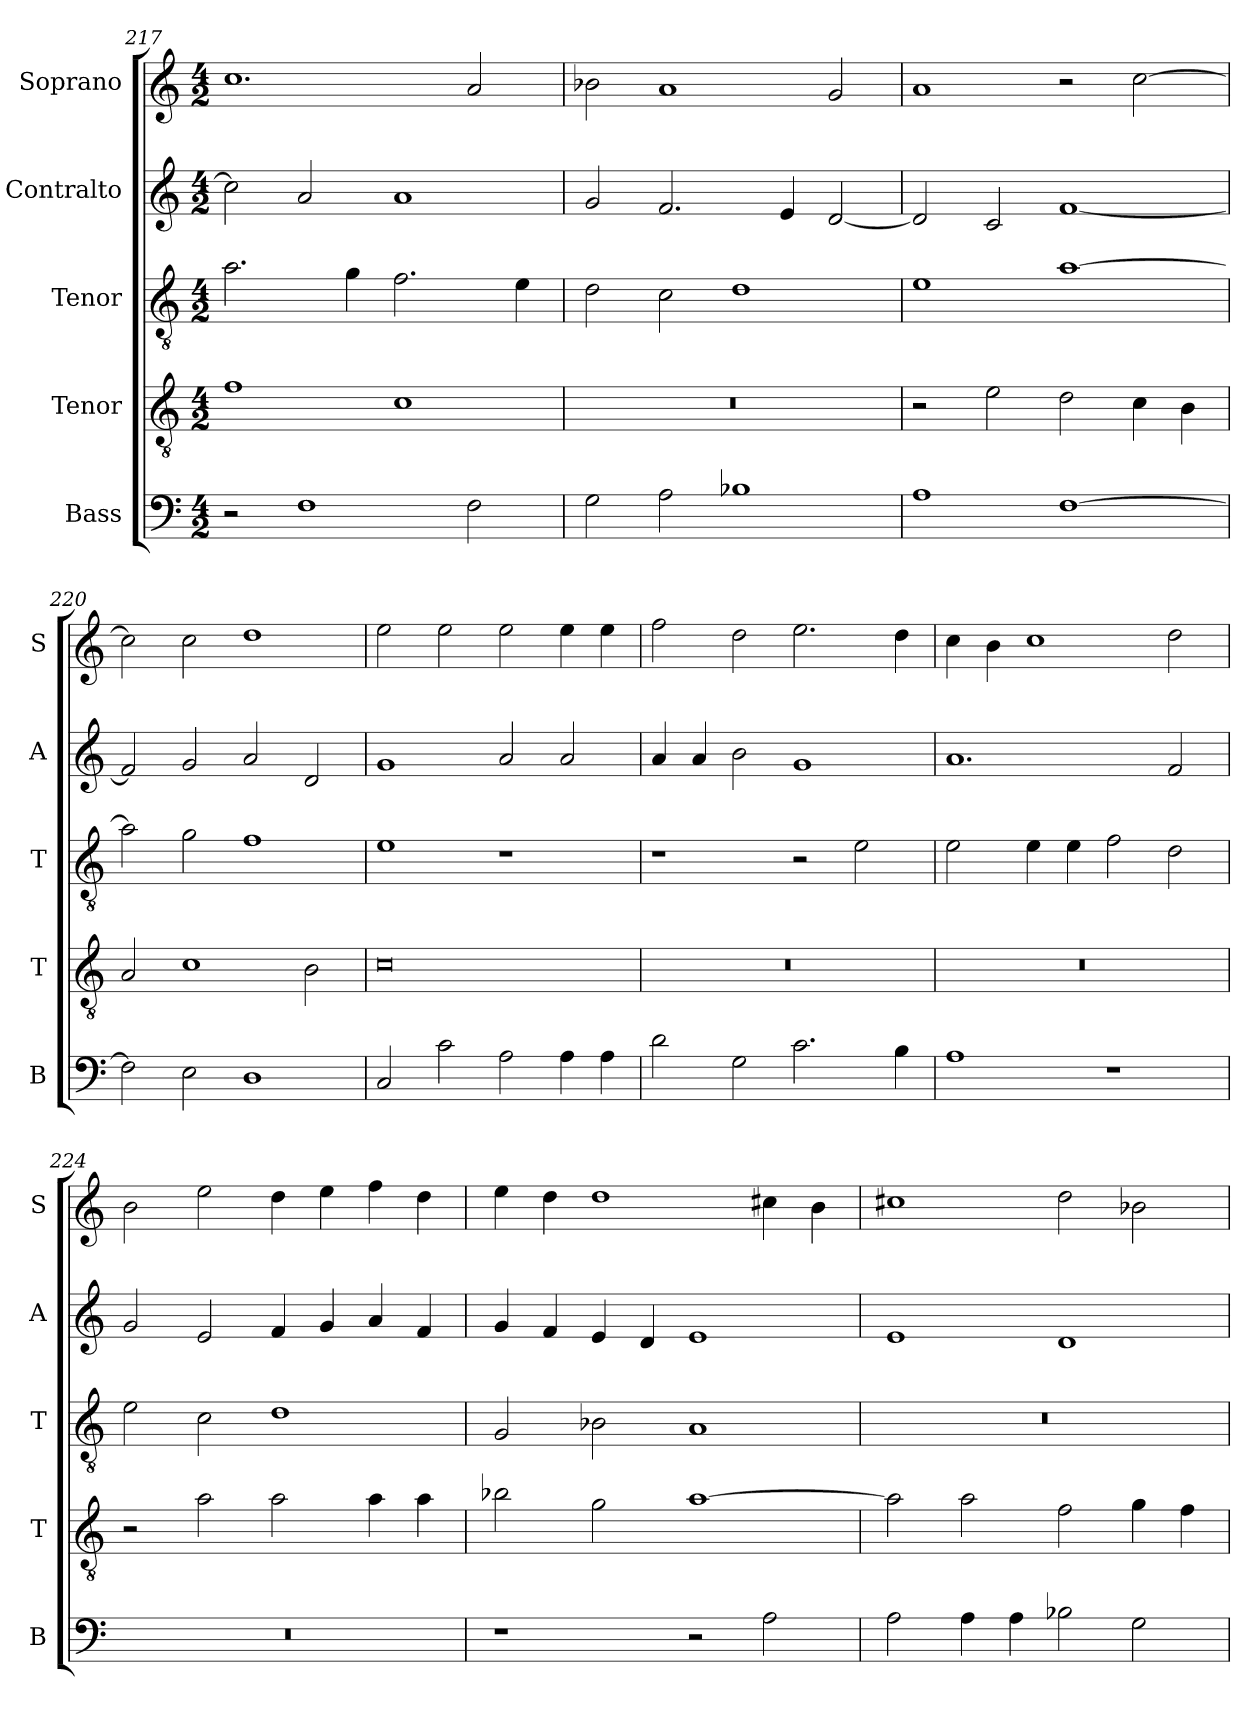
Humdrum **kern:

**kern	**kern	**kern	**kern	**kern
*part5	*part4	*part3	*part2	*part1
*staff5	*staff4	*staff3	*staff2	*staff1
*I"Bass	*I"Tenor	*I"Tenor	*I"Contralto	*I"Soprano
*I'B	*I'T	*I'T	*I'A	*I'S
*clefF4	*clefGv2	*clefGv2	*clefG2	*clefG2
*k[]	*k[]	*k[]	*k[]	*k[]
*A:aeo	*A:aeo	*A:aeo	*A:aeo	*A:aeo
*M4/2	*M4/2	*M4/2	*M4/2	*M4/2
=217	=217	=217	=217	=217
2r	1f	2.a	2cc]	1.cc
1F	.	.	2a	.
.	.	4g	.	.
.	1c	2.f	1a	.
2F	.	.	.	2a
.	.	4e	.	.
=218	=218	=218	=218	=218
2G	0r	2d	2g	2b-X
2A	.	2c	2.f	1a
1B-X	.	1d	.	.
.	.	.	4e	.
.	.	.	[2d	2g
=219	=219	=219	=219	=219
1A	2r	1e	2d]	1a
.	2e	.	2c	.
[1F	2d	[1a	[1f	2r
.	4c	.	.	[2cc
.	4B	.	.	.
=220	=220	=220	=220	=220
2F]	2A	2a]	2f]	2cc]
2E	1c	2g	2g	2cc
1D	.	1f	2a	1dd
.	2B	.	2d	.
=221	=221	=221	=221	=221
2C	0c	1e	1g	2ee
2c	.	.	.	2ee
2A	.	1r	2a	2ee
4A	.	.	2a	4ee
4A	.	.	.	4ee
=222	=222	=222	=222	=222
2d	0r	1r	4a	2ff
.	.	.	4a	.
2G	.	.	2b	2dd
2.c	.	2r	1g	2.ee
.	.	2e	.	.
4B	.	.	.	4dd
=223	=223	=223	=223	=223
1A	0r	2e	1.a	4cc
.	.	.	.	4b
.	.	4e	.	1cc
.	.	4e	.	.
1r	.	2f	.	.
.	.	2d	2f	2dd
=224	=224	=224	=224	=224
0r	2r	2e	2g	2b
.	2a	2c	2e	2ee
.	2a	1d	4f	4dd
.	.	.	4g	4ee
.	4a	.	4a	4ff
.	4a	.	4f	4dd
=225	=225	=225	=225	=225
1r	2b-X	2G	4g	4ee
.	.	.	4f	4dd
.	2g	2B-X	4e	1dd
.	.	.	4d	.
2r	[1a	1A	1e	.
2A	.	.	.	4cc#X
.	.	.	.	4b
=226	=226	=226	=226	=226
2A	2a]	0r	1e	1cc#X
4A	2a	.	.	.
4A	.	.	.	.
2B-X	2f	.	1d	2dd
2G	4g	.	.	2b-X
.	4f	.	.	.
=	=	=	=	=
*-	*-	*-	*-	*-
